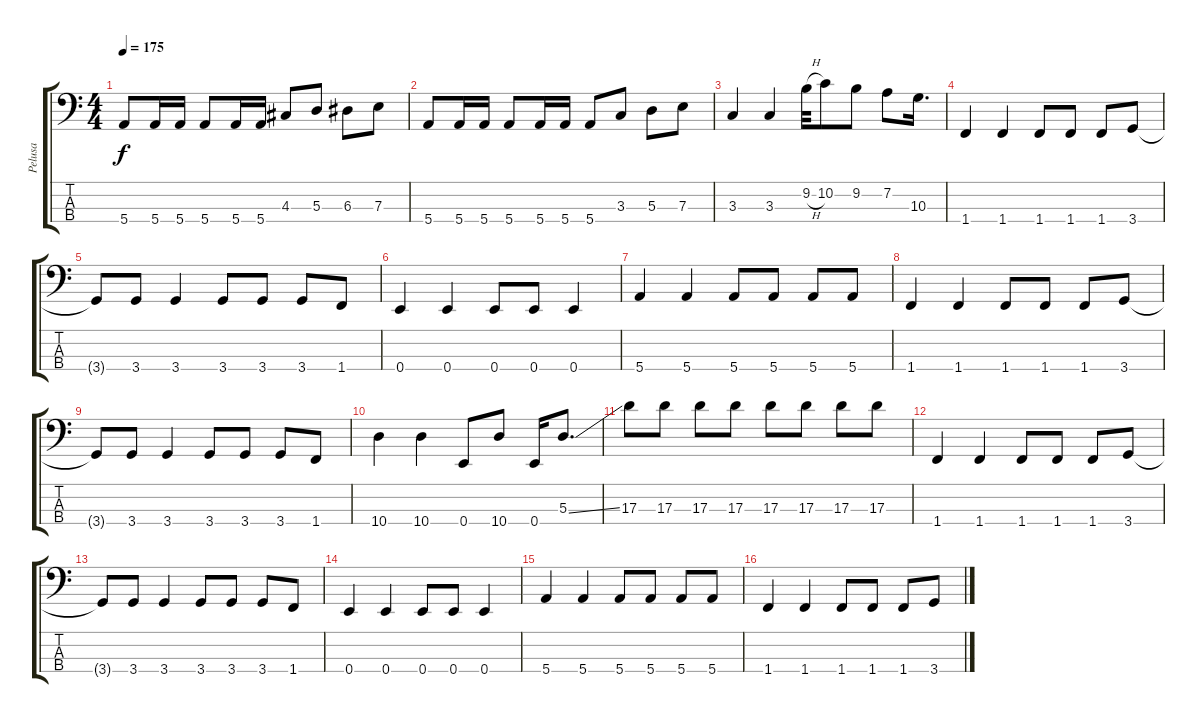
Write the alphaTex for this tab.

\track ("Pelusa" "Pelusa") {instrument electricbassfinger}
\staff {score tabs}
\tuning (G2 D2 A1 E1) {hide}
\ts (4 4)
\tempo 175
\clef f4
\ks c
5.4.8{dy f} 5.4.16 5.4.16 5.4.8 5.4.16 5.4.16 4.3.8 5.3.8 6.3.8 7.3.8 |
5.4.8 5.4.16 5.4.16 5.4.8 5.4.16 5.4.16 5.4.8 3.3.8 5.3.8 7.3.8 |
3.3.4 3.3.4 9.2{h}.32 10.2.8 9.2.8 7.2.8 10.3.16{d} |
1.4.4 1.4.4 1.4.8 1.4.8 1.4.8 3.4.8 |
3.4{t}.8 3.4.8 3.4.4 3.4.8 3.4.8 3.4.8 1.4.8 |
0.4.4 0.4.4 0.4.8 0.4.8 0.4.4 |
5.4.4 5.4.4 5.4.8 5.4.8 5.4.8 5.4.8 |
1.4.4 1.4.4 1.4.8 1.4.8 1.4.8 3.4.8 |
3.4{t}.8 3.4.8 3.4.4 3.4.8 3.4.8 3.4.8 1.4.8 |
10.4.4 10.4.4 0.4.8 10.4.8 0.4.16 5.3{ss}.8{d} |
17.3.8 17.3.8 17.3.8 17.3.8 17.3.8 17.3.8 17.3.8 17.3.8 |
1.4.4 1.4.4 1.4.8 1.4.8 1.4.8 3.4.8 |
3.4{t}.8 3.4.8 3.4.4 3.4.8 3.4.8 3.4.8 1.4.8 |
0.4.4 0.4.4 0.4.8 0.4.8 0.4.4 |
5.4.4 5.4.4 5.4.8 5.4.8 5.4.8 5.4.8 |
1.4.4 1.4.4 1.4.8 1.4.8 1.4.8 3.4.8
